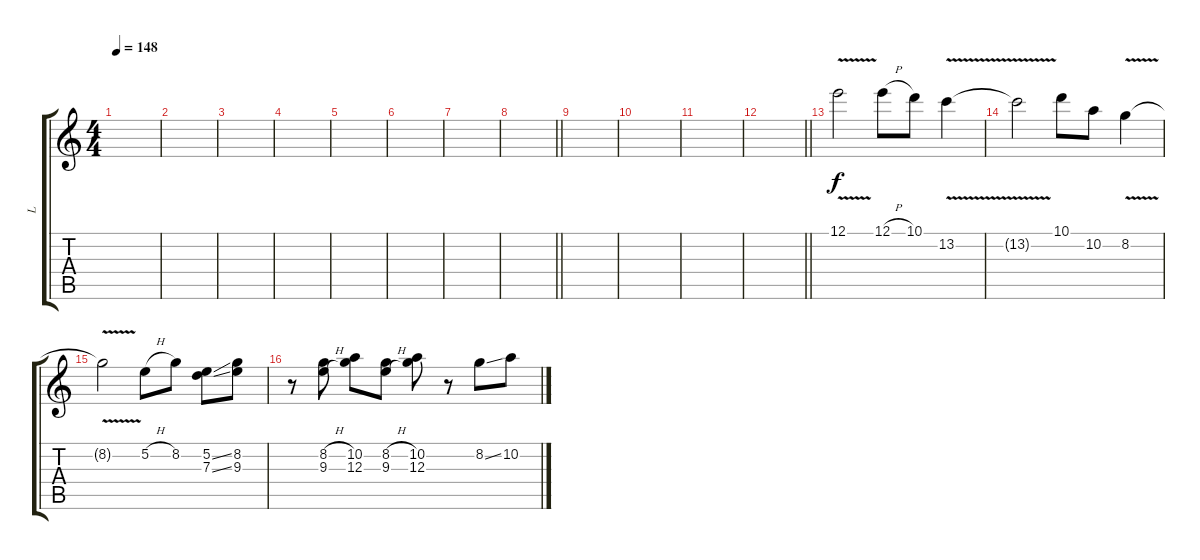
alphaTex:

\track ("L" "L") {instrument electricguitarjazz}
\staff {score tabs}
\tuning (E4 B3 G3 D3 A2 E2) {hide}
\ts (4 4)
\tempo 148
\clef g2
\ks c
|
|
|
|
|
|
|
\barLineRight lightlight
|
|
|
|
\barLineRight lightlight
|
12.1{v}.2 12.1{h}.8 10.1.8 13.2{v}.4 |
13.2{t}.2 10.1.8 10.2.8 8.2{v}.4 |
8.2{t}.2 5.2{h}.8 8.2.8 (5.2{ss} 7.3{ss}).8 (8.2 9.3).8 |
r.8 (8.2{h} 9.3{h}).8 (10.2 12.3).8 (8.2{h} 9.3{h}).8 (10.2 12.3).8 r.8 8.2{ss}.8 10.2.8
